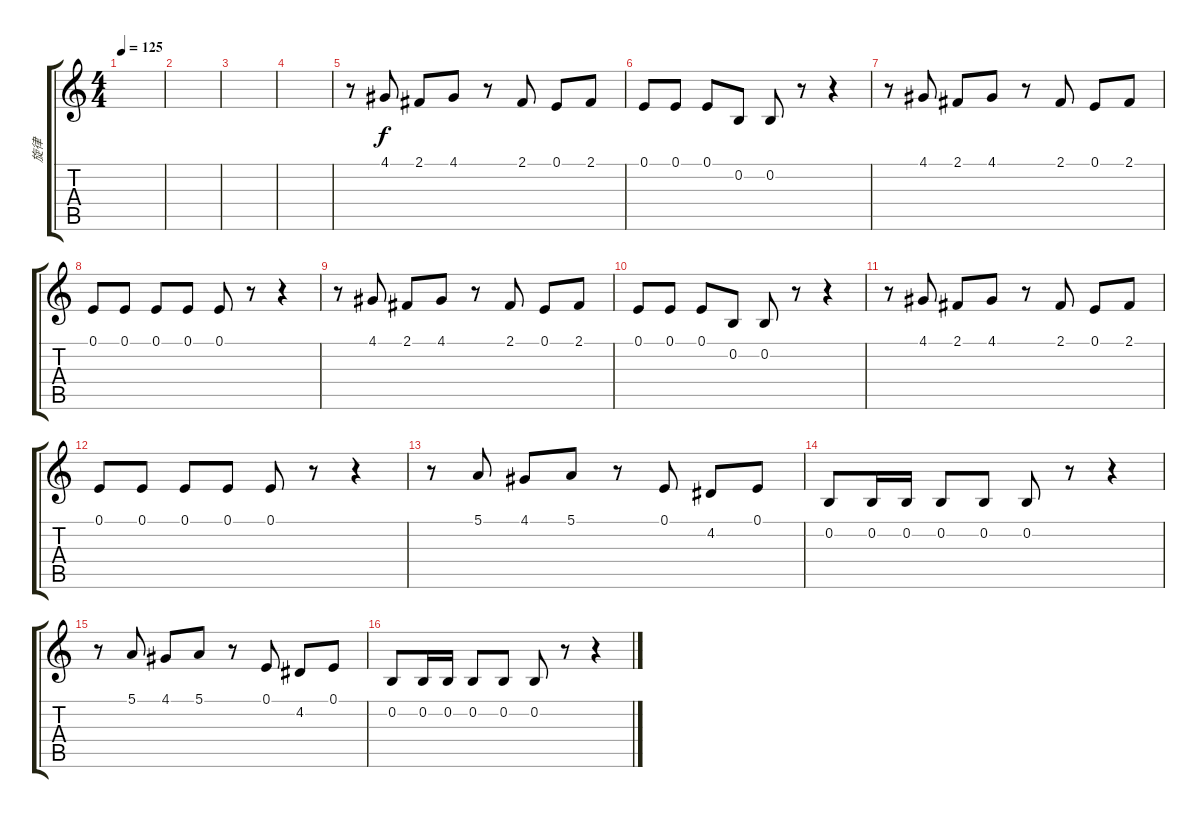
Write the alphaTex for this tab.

\track ("旋律" "旋律") {instrument brightacousticpiano}
\staff {score tabs}
\tuning (E4 B3 G3 D3 A2 E2) {hide}
\ts (4 4)
\tempo 125
\clef g2
\ks c
|
|
|
|
r.8 4.1.8 2.1.8 4.1.8 r.8 2.1.8 0.1.8 2.1.8 |
0.1.8 0.1.8 0.1.8 0.2.8 0.2.8 r.8 r.4 |
r.8 4.1.8 2.1.8 4.1.8 r.8 2.1.8 0.1.8 2.1.8 |
0.1.8 0.1.8 0.1.8 0.1.8 0.1.8 r.8 r.4 |
r.8 4.1.8 2.1.8 4.1.8 r.8 2.1.8 0.1.8 2.1.8 |
0.1.8 0.1.8 0.1.8 0.2.8 0.2.8 r.8 r.4 |
r.8 4.1.8 2.1.8 4.1.8 r.8 2.1.8 0.1.8 2.1.8 |
0.1.8 0.1.8 0.1.8 0.1.8 0.1.8 r.8 r.4 |
r.8 5.1.8 4.1.8 5.1.8 r.8 0.1.8 4.2.8 0.1.8 |
0.2.8 0.2.16 0.2.16 0.2.8 0.2.8 0.2.8 r.8 r.4 |
r.8 5.1.8 4.1.8 5.1.8 r.8 0.1.8 4.2.8 0.1.8 |
0.2.8 0.2.16 0.2.16 0.2.8 0.2.8 0.2.8 r.8 r.4
